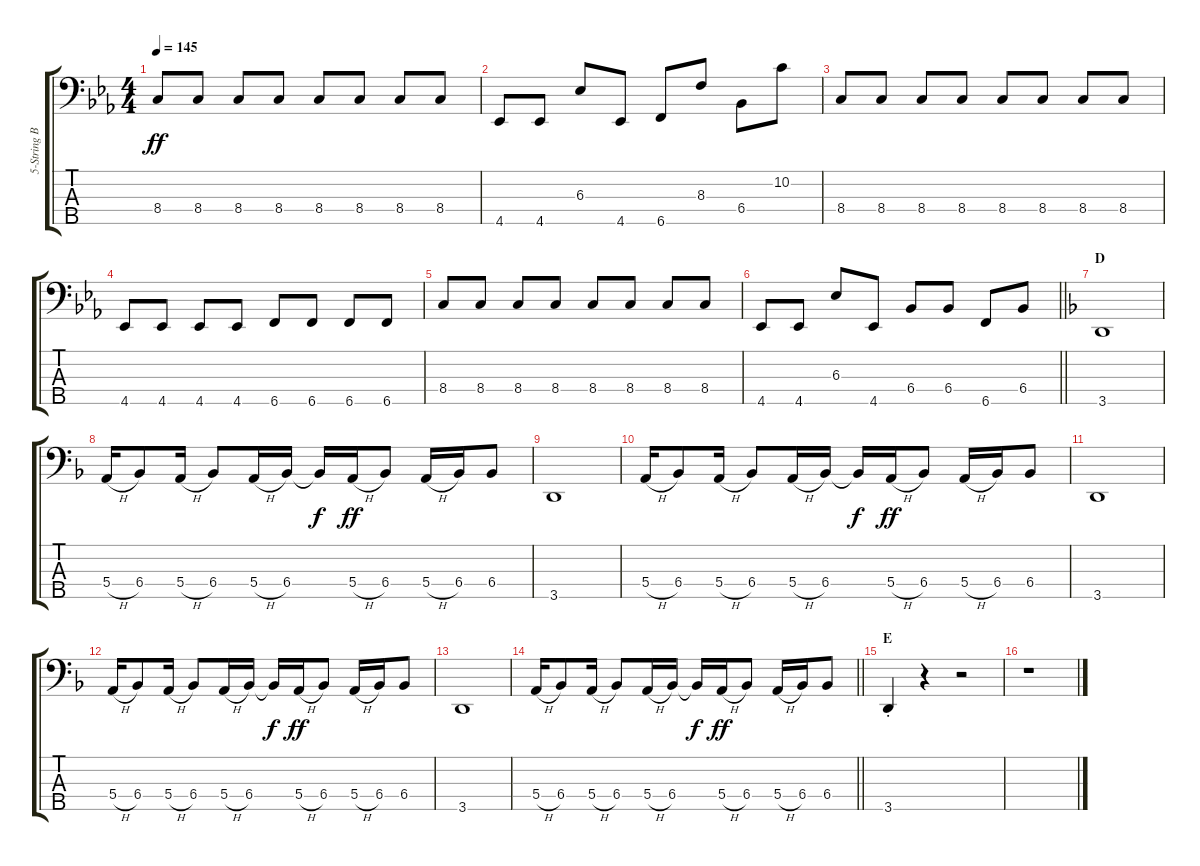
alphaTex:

\track ("5-String Bass" "5-String B") {instrument electricbasspick}
\staff {score tabs}
\tuning (G2 D2 A1 E1 B0) {hide}
\ts (4 4)
\tempo 145
\clef f4
\ks eb
8.4.8{dy ff} 8.4.8 8.4.8 8.4.8 8.4.8 8.4.8 8.4.8 8.4.8 |
4.5.8 4.5.8 6.3.8 4.5.8 6.5.8 8.3.8 6.4.8 10.2.8 |
8.4.8 8.4.8 8.4.8 8.4.8 8.4.8 8.4.8 8.4.8 8.4.8 |
4.5.8 4.5.8 4.5.8 4.5.8 6.5.8 6.5.8 6.5.8 6.5.8 |
8.4.8 8.4.8 8.4.8 8.4.8 8.4.8 8.4.8 8.4.8 8.4.8 |
\barLineRight lightlight
4.5.8 4.5.8 6.3.8 4.5.8 6.4.8 6.4.8 6.5.8 6.4.8 |
\section ("" "D")
\ks f
3.5.1 |
5.4{h}.16 6.4.8 5.4{h}.16 6.4.8 5.4{h}.16 6.4.16 6.4{t}.16{dy f} 5.4{h}.16{dy ff} 6.4.8 5.4{h}.16 6.4.16 6.4.8 |
3.5.1 |
5.4{h}.16 6.4.8 5.4{h}.16 6.4.8 5.4{h}.16 6.4.16 6.4{t}.16{dy f} 5.4{h}.16{dy ff} 6.4.8 5.4{h}.16 6.4.16 6.4.8 |
3.5.1 |
5.4{h}.16 6.4.8 5.4{h}.16 6.4.8 5.4{h}.16 6.4.16 6.4{t}.16{dy f} 5.4{h}.16{dy ff} 6.4.8 5.4{h}.16 6.4.16 6.4.8 |
3.5.1 |
\barLineRight lightlight
5.4{h}.16 6.4.8 5.4{h}.16 6.4.8 5.4{h}.16 6.4.16 6.4{t}.16{dy f} 5.4{h}.16{dy ff} 6.4.8 5.4{h}.16 6.4.16 6.4.8 |
\section ("" "E")
3.5{st}.4 r.4 r.2 |
r.1
